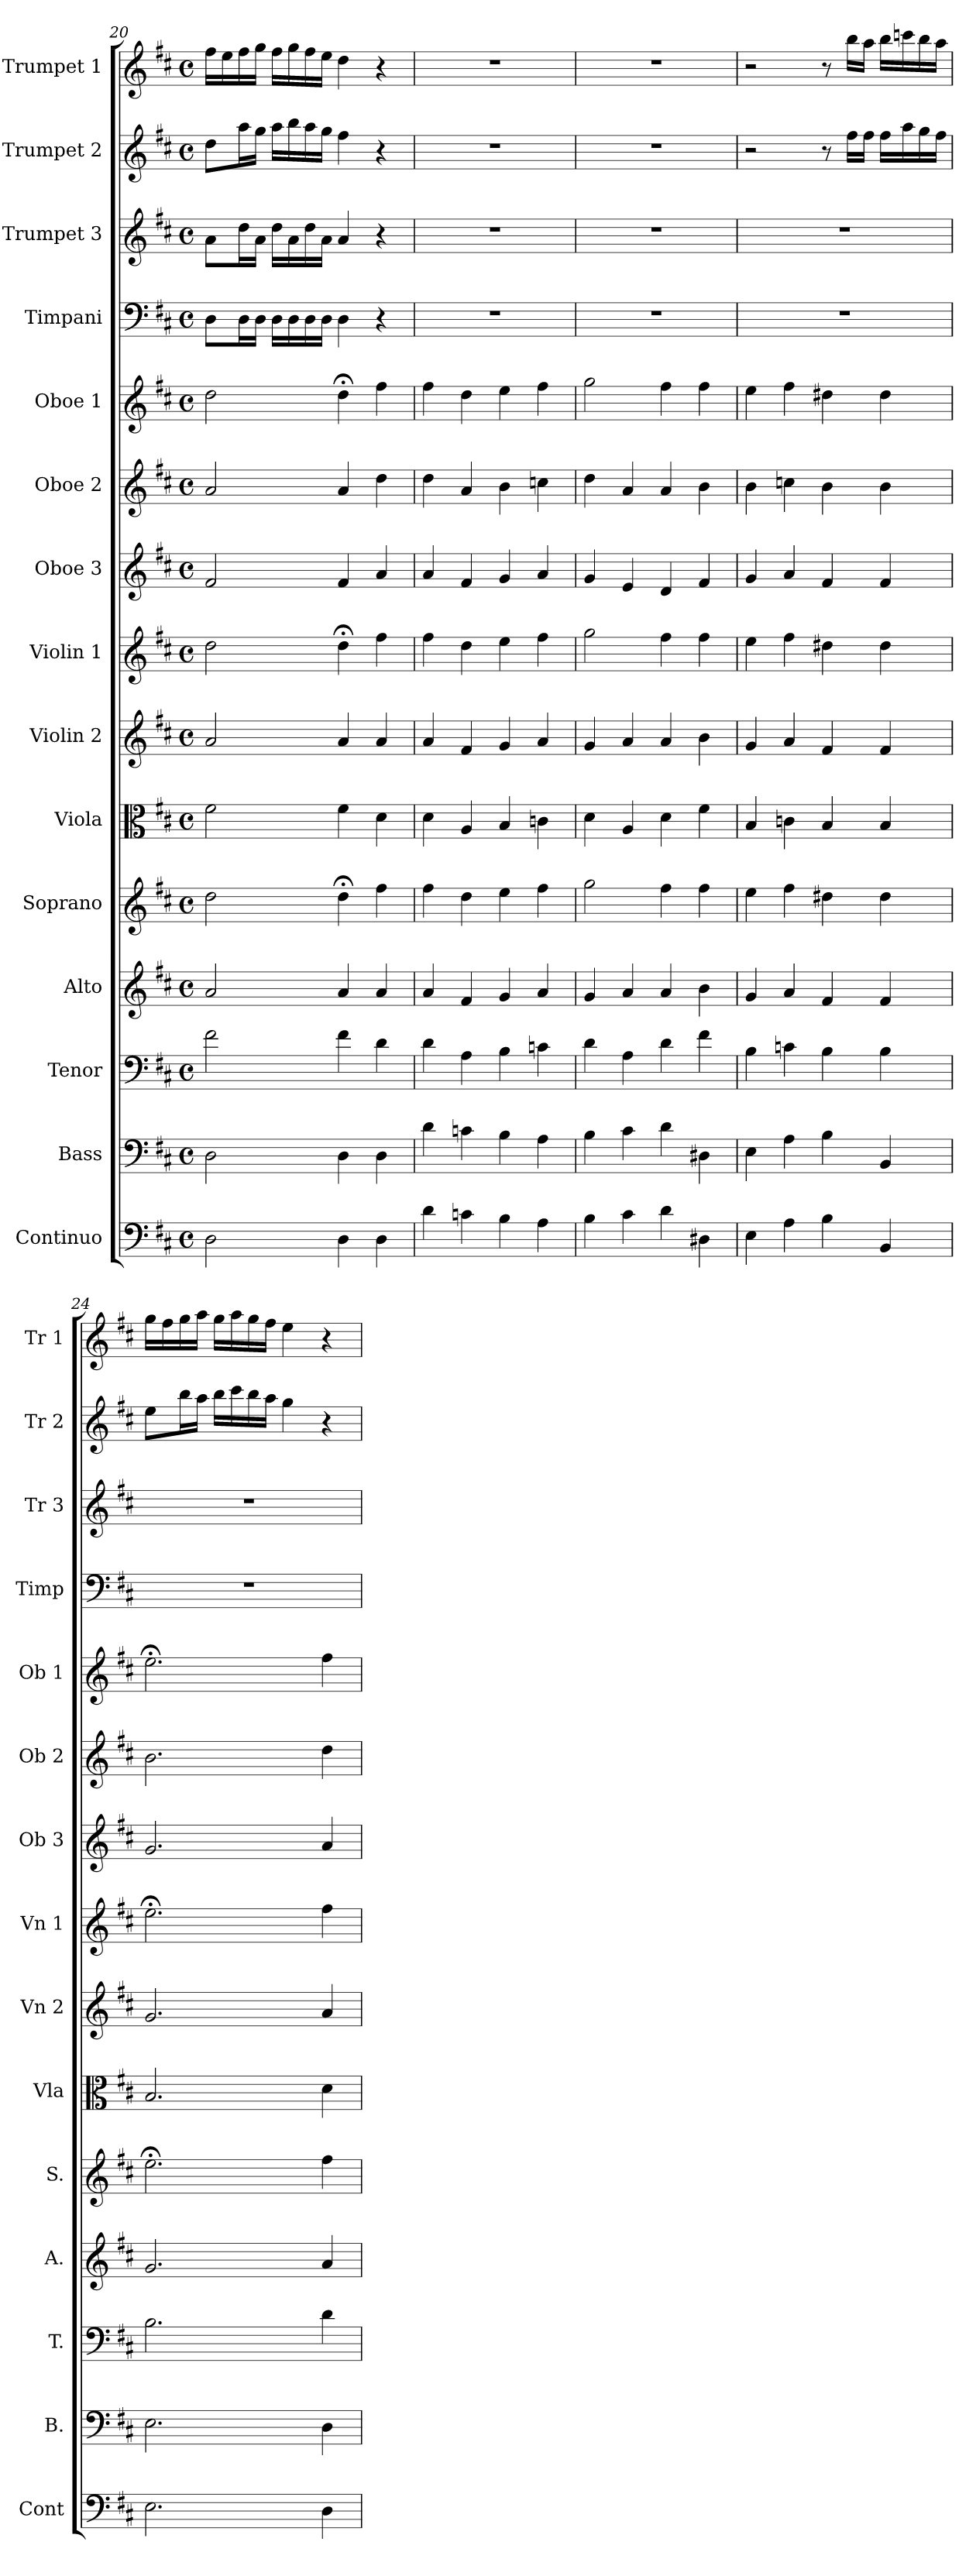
**kern	**kern	**kern	**kern	**kern	**kern	**kern	**kern	**kern	**kern	**kern	**kern	**kern	**kern	**kern
*part15	*part14	*part13	*part12	*part11	*part10	*part9	*part8	*part7	*part6	*part5	*part4	*part3	*part2	*part1
*staff15	*staff14	*staff13	*staff12	*staff11	*staff10	*staff9	*staff8	*staff7	*staff6	*staff5	*staff4	*staff3	*staff2	*staff1
*I"Continuo	*I"Bass	*I"Tenor	*I"Alto	*I"Soprano	*I"Viola	*I"Violin 2	*I"Violin 1	*I"Oboe 3	*I"Oboe 2	*I"Oboe 1	*I"Timpani	*I"Trumpet 3	*I"Trumpet 2	*I"Trumpet 1
*I'Cont	*I'B.	*I'T.	*I'A.	*I'S.	*I'Vla	*I'Vn 2	*I'Vn 1	*I'Ob 3	*I'Ob 2	*I'Ob 1	*I'Timp	*I'Tr 3	*I'Tr 2	*I'Tr 1
*clefF4	*clefF4	*clefF4	*clefG2	*clefG2	*clefC3	*clefG2	*clefG2	*clefG2	*clefG2	*clefG2	*clefF4	*clefG2	*clefG2	*clefG2
*k[f#c#]	*k[f#c#]	*k[f#c#]	*k[f#c#]	*k[f#c#]	*k[f#c#]	*k[f#c#]	*k[f#c#]	*k[f#c#]	*k[f#c#]	*k[f#c#]	*k[f#c#]	*k[f#c#]	*k[f#c#]	*k[f#c#]
*D:	*D:	*D:	*D:	*D:	*D:	*D:	*D:	*D:	*D:	*D:	*D:	*D:	*D:	*D:
*M4/4	*M4/4	*M4/4	*M4/4	*M4/4	*M4/4	*M4/4	*M4/4	*M4/4	*M4/4	*M4/4	*M4/4	*M4/4	*M4/4	*M4/4
*met(c)	*met(c)	*met(c)	*met(c)	*met(c)	*met(c)	*met(c)	*met(c)	*met(c)	*met(c)	*met(c)	*met(c)	*met(c)	*met(c)	*met(c)
=20	=20	=20	=20	=20	=20	=20	=20	=20	=20	=20	=20	=20	=20	=20
2D\	2D\	2f#\	2a/	2dd\	2f#\	2a/	2dd\	2f#/	2a/	2dd\	8D\L	8a\L	8dd\L	16ff#\LL
.	.	.	.	.	.	.	.	.	.	.	.	.	.	16ee\
.	.	.	.	.	.	.	.	.	.	.	16D\L	16dd\L	16aa\L	16ff#\
.	.	.	.	.	.	.	.	.	.	.	16D\JJ	16a\JJ	16gg\JJ	16gg\JJ
.	.	.	.	.	.	.	.	.	.	.	16D\LL	16dd\LL	16aa\LL	16ff#\LL
.	.	.	.	.	.	.	.	.	.	.	16D\	16a\	16bb\	16gg\
.	.	.	.	.	.	.	.	.	.	.	16D\	16dd\	16aa\	16ff#\
.	.	.	.	.	.	.	.	.	.	.	16D\JJ	16a\JJ	16gg\JJ	16ee\JJ
4D\	4D\	4f#\	4a/	4dd;<\	4f#\	4a/	4dd;<\	4f#/	4a/	4dd;<\	4D\	4a/	4ff#\	4dd\
4D\	4D\	4d\	4a/	4ff#\	4d\	4a/	4ff#\	4a/	4dd\	4ff#\	4r	4r	4r	4r
=21	=21	=21	=21	=21	=21	=21	=21	=21	=21	=21	=21	=21	=21	=21
4d\	4d\	4d\	4a/	4ff#\	4d\	4a/	4ff#\	4a/	4dd\	4ff#\	1r	1r	1r	1r
4cn\	4cn\	4A\	4f#/	4dd\	4A/	4f#/	4dd\	4f#/	4a/	4dd\	.	.	.	.
4B\	4B\	4B\	4g/	4ee\	4B/	4g/	4ee\	4g/	4b\	4ee\	.	.	.	.
4A\	4A\	4cn\	4a/	4ff#\	4cn\	4a/	4ff#\	4a/	4ccn\	4ff#\	.	.	.	.
!!LO:PB:g=z
=22	=22	=22	=22	=22	=22	=22	=22	=22	=22	=22	=22	=22	=22	=22
4B\	4B\	4d\	4g/	2gg\	4d\	4g/	2gg\	4g/	4dd\	2gg\	1r	1r	1r	1r
4c#\	4c#\	4A\	4a/	.	4A/	4a/	.	4e/	4a/	.	.	.	.	.
4d\	4d\	4d\	4a/	4ff#\	4d\	4a/	4ff#\	4d/	4a/	4ff#\	.	.	.	.
4D#X\	4D#X\	4f#\	4b\	4ff#\	4f#\	4b\	4ff#\	4f#/	4b\	4ff#\	.	.	.	.
=23	=23	=23	=23	=23	=23	=23	=23	=23	=23	=23	=23	=23	=23	=23
4E\	4E\	4B\	4g/	4ee\	4B/	4g/	4ee\	4g/	4b\	4ee\	1r	1r	2r	2r
4A\	4A\	4cn\	4a/	4ff#\	4cn\	4a/	4ff#\	4a/	4ccn\	4ff#\	.	.	.	.
4B\	4B\	4B\	4f#/	4dd#X\	4B/	4f#/	4dd#X\	4f#/	4b\	4dd#X\	.	.	8r	8r
.	.	.	.	.	.	.	.	.	.	.	.	.	16ff#\LL	16bb\LL
.	.	.	.	.	.	.	.	.	.	.	.	.	16ff#\JJ	16aa\JJ
4BB/	4BB/	4B\	4f#/	4dd#\	4B/	4f#/	4dd#\	4f#/	4b\	4dd#\	.	.	16ff#\LL	16bb\LL
.	.	.	.	.	.	.	.	.	.	.	.	.	16aa\	16cccn\
.	.	.	.	.	.	.	.	.	.	.	.	.	16gg\	16bb\
.	.	.	.	.	.	.	.	.	.	.	.	.	16ff#\JJ	16aa\JJ
=24	=24	=24	=24	=24	=24	=24	=24	=24	=24	=24	=24	=24	=24	=24
2.E\	2.E\	2.B\	2.g/	2.ee;<\	2.B/	2.g/	2.ee;<\	2.g/	2.b\	2.ee;<\	1r	1r	8ee\L	16gg\LL
.	.	.	.	.	.	.	.	.	.	.	.	.	.	16ff#\
.	.	.	.	.	.	.	.	.	.	.	.	.	16bb\L	16gg\
.	.	.	.	.	.	.	.	.	.	.	.	.	16aa\JJ	16aa\JJ
.	.	.	.	.	.	.	.	.	.	.	.	.	16bb\LL	16gg\LL
.	.	.	.	.	.	.	.	.	.	.	.	.	16ccc#\	16aa\
.	.	.	.	.	.	.	.	.	.	.	.	.	16bb\	16gg\
.	.	.	.	.	.	.	.	.	.	.	.	.	16aa\JJ	16ff#\JJ
.	.	.	.	.	.	.	.	.	.	.	.	.	4gg\	4ee\
4D\	4D\	4d\	4a/	4ff#\	4d\	4a/	4ff#\	4a/	4dd\	4ff#\	.	.	4r	4r
=	=	=	=	=	=	=	=	=	=	=	=	=	=	=
*-	*-	*-	*-	*-	*-	*-	*-	*-	*-	*-	*-	*-	*-	*-
